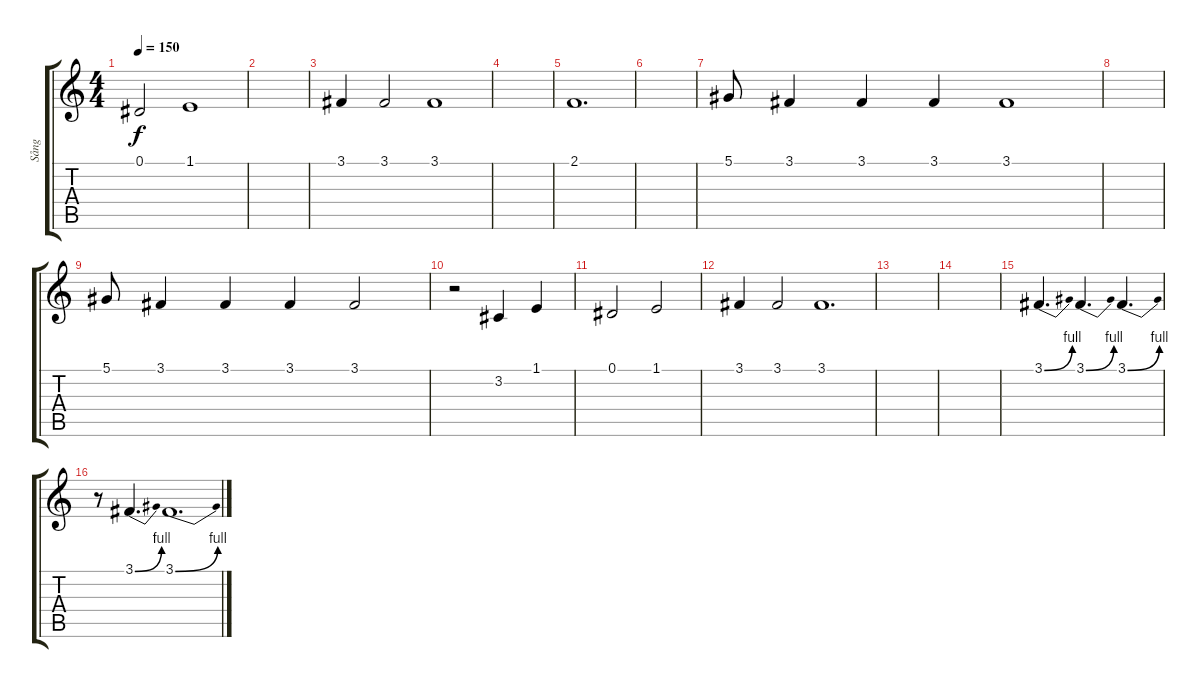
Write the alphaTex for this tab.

\track ("Sång" "Sång") {instrument harmonica}
\staff {score tabs}
\tuning (Eb4 Bb3 Gb3 Db3 Ab2 Db2) {hide}
\ts (4 4)
\tempo 150
\clef g2
\ks c
0.1.2{dy f} 1.1.1 |
|
3.1.4 3.1.2 3.1.1 |
|
2.1.1{d} |
|
5.1.8 3.1.4 3.1.4 3.1.4 3.1.1 |
|
5.1.8 3.1.4 3.1.4 3.1.4 3.1.2 |
r.2 3.2.4 1.1.4 |
0.1.2 1.1.2 |
3.1.4 3.1.2 3.1.1{d} |
|
|
3.1{be (bend 0 0 60 4)}.4{d} 3.1{be (bend 0 0 60 4)}.4{d} 3.1{be (bend 0 0 60 4)}.4{d} |
r.8 3.1{be (bend 0 0 60 4)}.4{d} 3.1{be (bend 0 0 60 4)}.1{d}
